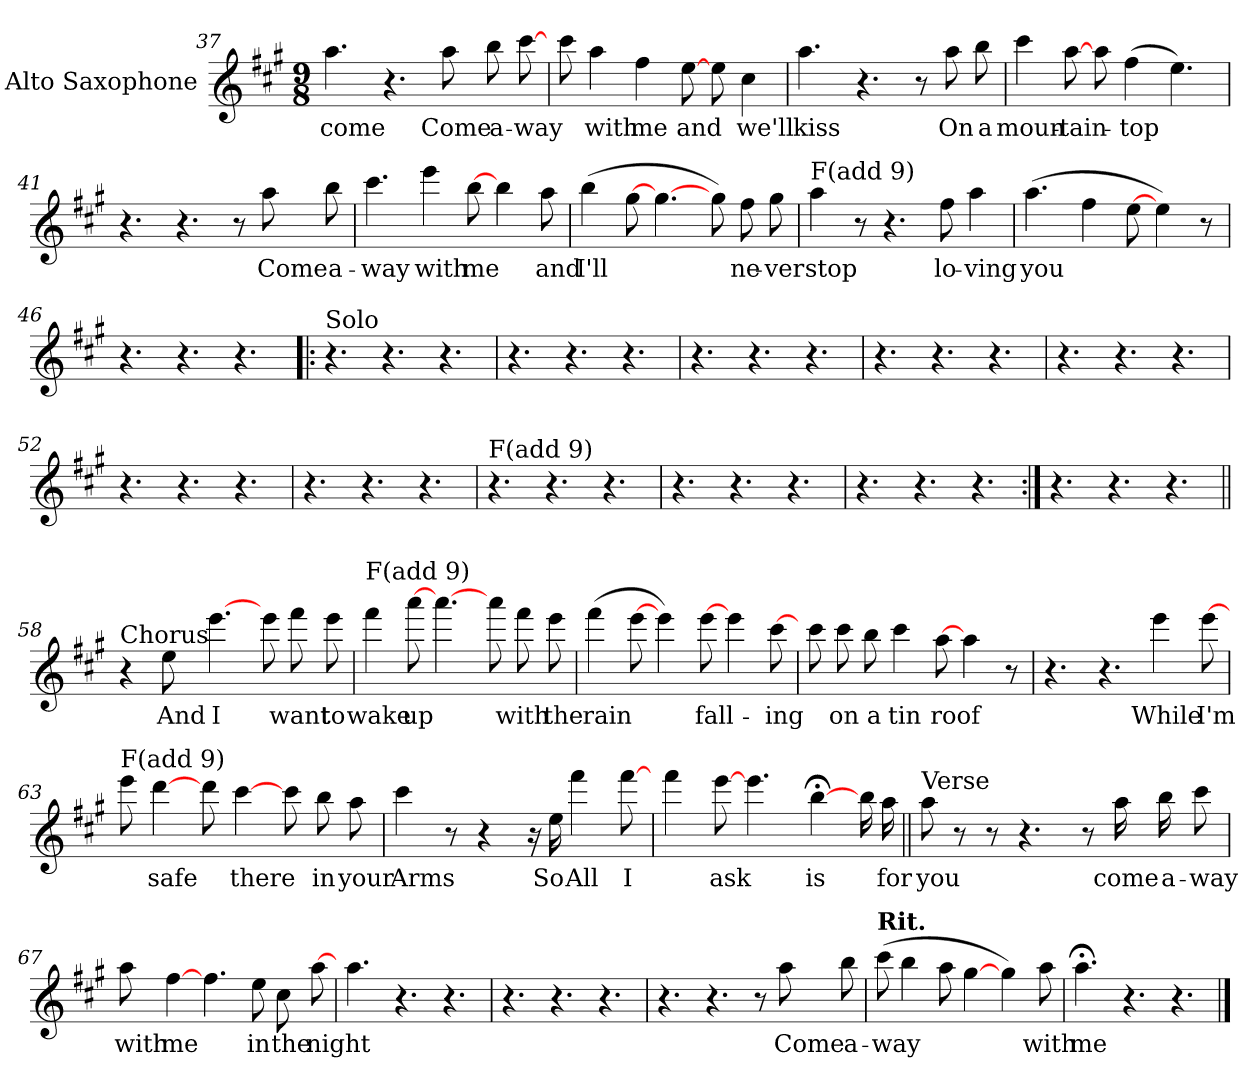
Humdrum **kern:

**kern	**text
*part1	*part1
*staff1	*staff1
*I"Alto Saxophone	*
*I'A. Sax.	*
*clefG2	*
*ITrd5c9	*
*k[]	*
*C:	*
*M9/8	*
=37	=37
4.cc	-come
4.r	.
8ccL	-Come
8dd	-a-
[8ee	-way
=38	=38
8eeL	.
4cc	-with
4a	-me
[8g	-and
8gL	.
4e	-we'll
=39	=39
4.cc	-kiss
4.r	.
8r	.
8cc	-On
8dd	-a
=40	=40
4ee	-moun-
[8cc	-tain-
8ccL	.
(4a	-top
4.g)	.
=41	=41
4.r	.
4.r	.
8r	.
8cc	-Come
8dd	-a-
=42	=42
4.ee	-way
4gg	-with
[8dd	-me
4dd	.
8cc	-and
=43	=43
(4dd	-I'll
[8b	.
[4.b	.
8bL)	.
8a	-ne-
8b	-ver
=44	=44
!LO:TX:a:t=F(add 9)	!
4cc	-stop
8r	.
4.r	.
8aL	-lo-
4cc	-ving
=45	=45
(4.cc	-you
4a	.
[8g	.
4g)	.
8r	.
=46	=46
4.r	.
4.r	.
4.r	.
!!LO:LB:g=z
=47!|:	=47!|:
!LO:TX:a:t=Solo	!
4.r	.
4.r	.
4.r	.
=48	=48
4.r	.
4.r	.
4.r	.
=49	=49
4.r	.
4.r	.
4.r	.
=50	=50
4.r	.
4.r	.
4.r	.
=51	=51
4.r	.
4.r	.
4.r	.
=52	=52
4.r	.
4.r	.
4.r	.
=53	=53
4.r	.
4.r	.
4.r	.
=54	=54
!LO:TX:a:t=F(add 9)	!
4.r	.
4.r	.
4.r	.
=55	=55
4.r	.
4.r	.
4.r	.
=56	=56
4.r	.
4.r	.
4.r	.
=57:|!	=57:|!
4.r	.
4.r	.
4.r	.
!!LO:LB:g=z
=58||	=58||
!LO:TX:a:t=Chorus	!
4r	.
8g	-And
[4.gg	-I
8ggL	.
8aa	-want
8gg	-to
=59	=59
!LO:TX:a:t=F(add 9)	!
4aa	-wake
[8ccc	-up
[4.ccc	.
8cccL	.
8aa	-with
8gg	-the
=60	=60
(4aa	-rain
[8gg	.
4gg)	.
[8gg	-fall-
4gg	.
[8ee	-ing
=61	=61
8eeL	.
8ee	-on
8dd	-a
4ee	-tin
[8cc	-roof
4cc	.
8r	.
=62	=62
4.r	.
4.r	.
4gg	-While
[8gg	-I'm
=63	=63
!LO:TX:a:t=F(add 9)	!
8ggL	.
[4ff	-safe
8ffL	.
[4ee	-there
8eeL	.
8dd	-in
8cc	-your
=64	=64
4ee	-Arms
8r	.
4r	.
16r	.
16g	-So
4aa	-All
[8aa	-I
=65	=65
4aa	.
[8gg	-ask
4.gg	.
[4dd;	-is
16dd	.
16cc	-for
=66||	=66||
!LO:TX:a:t=Verse	!
8ccL	-you
8r	.
8r	.
4.r	.
8r	.
16cc	-come
16dd	-a-
8ee	-way
=67	=67
8ccL	-with
[4a	-me
4.a	.
8gL	-in
8e	-the
[8cc	-night
=68	=68
4.cc	.
4.r	.
4.r	.
=69	=69
4.r	.
4.r	.
4.r	.
=70	=70
4.r	.
4.r	.
8r	.
8cc	-Come
8dd	-a-
=71	=71
!LO:TX:B:t=Rit.	!
(8eeL	-way
4dd	.
8ccL	.
[4b	.
4b)	.
8cc	-with
=72	=72
4.cc;	-me
4.r	.
4.r	.
==	==
*-	*-
